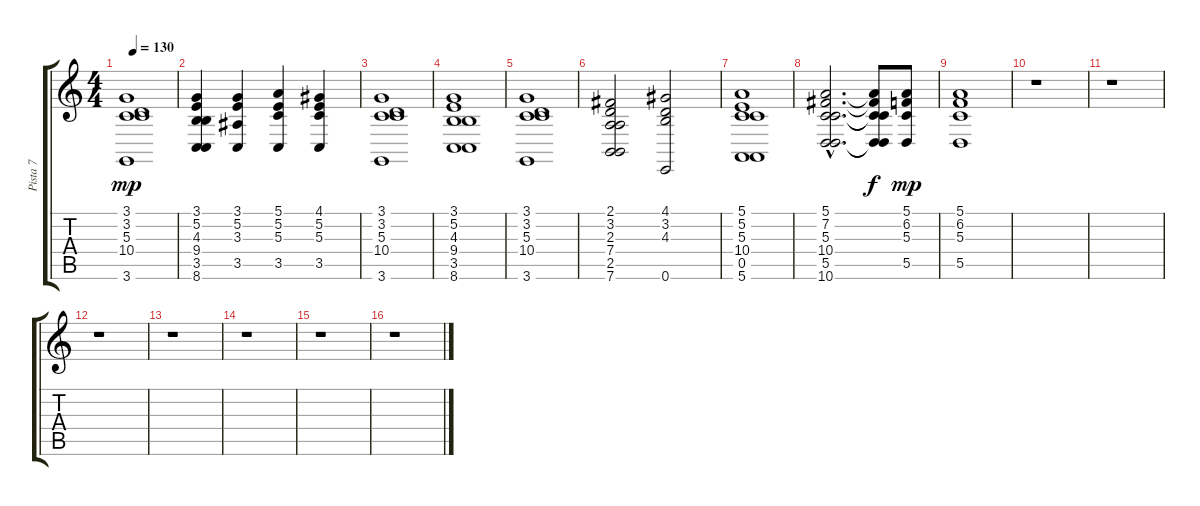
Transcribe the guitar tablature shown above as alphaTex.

\track ("Pista 7" "Pista 7") {instrument electricpiano1}
\staff {score tabs}
\tuning (E4 B3 G3 D3 A2 E2) {hide}
\ts (4 4)
\tempo 130
\clef g2
\ks c
(3.1 3.2 5.3 10.4 3.6).1{dy mp} |
(3.1 5.2 4.3 9.4 3.5 8.6).4 (3.1 5.2 3.3 3.5).4 (5.1 5.2 5.3 3.5).4 (4.1 5.2 5.3 3.5).4 |
(3.1 3.2 5.3 10.4 3.6).1 |
(3.1 5.2 4.3 9.4 3.5 8.6).1 |
(3.1 3.2 5.3 10.4 3.6).1 |
(2.1 3.2 2.3 7.4 2.5 7.6).2 (4.1 3.2 4.3 0.6).2 |
(5.1 5.2 5.3 10.4 0.5 5.6).1 |
(5.1{hac} 7.2{hac} 5.3{hac} 10.4{hac} 5.5{hac} 10.6{hac}).2{d} (5.1{t} 7.2{t} 5.3{t} 10.4{t} 5.5{t} 10.6{t}).8{dy f} (5.1 6.2 5.3 5.5).8{dy mp} |
(5.1 6.2 5.3 5.5).1 |
r.1 |
r.1 |
r.1 |
r.1 |
r.1 |
r.1 |
r.1
